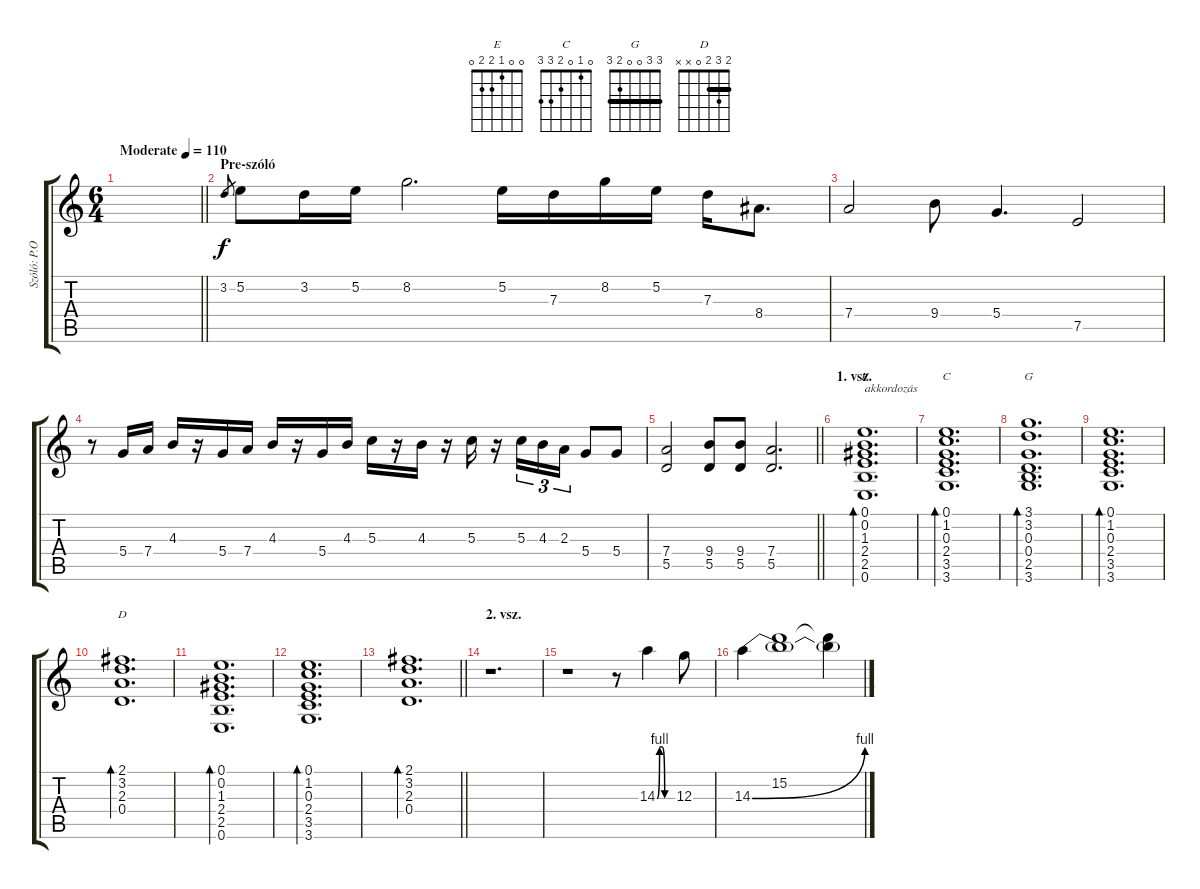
\track ("Szóló: P.O.C.O.K" "Szóló: P.O") {instrument distortionguitar}
\staff {score tabs}
\tuning (E4 B3 G3 D3 A2 E2) {hide}
\chord ("E" 0 0 1 2 2 0)
\chord ("C" 0 1 0 2 3 3)
\chord ("G" 3 3 0 0 2 3) {barre 3}
\chord ("D" 2 3 2 0 x x) {barre 2}
\ts (6 4)
\tempo (110 "Moderate")
\clef g2
\barLineRight lightlight
\ks c
|
\section ("" "Pre-szóló")
3.2.8{gr} 5.2.8 3.2.16 5.2.16 8.2.2{d} 5.2.16 7.3.16 8.2.16 5.2.16 7.3.16 8.4.8{d} |
7.4.2 9.4.8 5.4.4{d} 7.5.2 |
r.8 5.4.16 7.4.16 4.3.16 r.16 5.4.16 7.4.16 4.3.16 r.16 5.4.16 4.3.16 5.3.16 r.16 4.3.16 r.16 5.3.16 r.16 5.3.16{tu (3 2)} 4.3.16{tu (3 2)} 2.3.16{tu (3 2)} 5.4.8 5.4.8 |
\barLineRight lightlight
(7.4 5.5).2 (9.4 5.5).8 (9.4 5.5).8 (7.4 5.5).2{d} |
\section ("" "1. vsz.")
(0.1 0.2 1.3 2.4 2.5 0.6).1{d bd 240 ch "E" txt "akkordozás" volume 6 instrument electricguitarclean} |
(0.1 1.2 0.3 2.4 3.5 3.6).1{d bd 240 ch "C"} |
(3.1 3.2 0.3 0.4 2.5 3.6).1{d bd 240 ch "G"} |
(0.1 1.2 0.3 2.4 3.5 3.6).1{d bd 240} |
(2.1 3.2 2.3 0.4).1{d bd 240 ch "D"} |
(0.1 0.2 1.3 2.4 2.5 0.6).1{d bd 240} |
(0.1 1.2 0.3 2.4 3.5 3.6).1{d bd 240} |
\barLineRight lightlight
(2.1 3.2 2.3 0.4).1{d bd 240} |
\section ("" "2. vsz.")
r.1{d volume 16 instrument distortionguitar} |
r.1 r.8 14.3{be (custom 0 0 10 4 20 4 30 0 60 0)}.4 12.3.8 |
14.3{be (bend 0 0 60 4)}.4 (15.2 14.3{t}).1 (15.2{t} 14.3{t}).4
